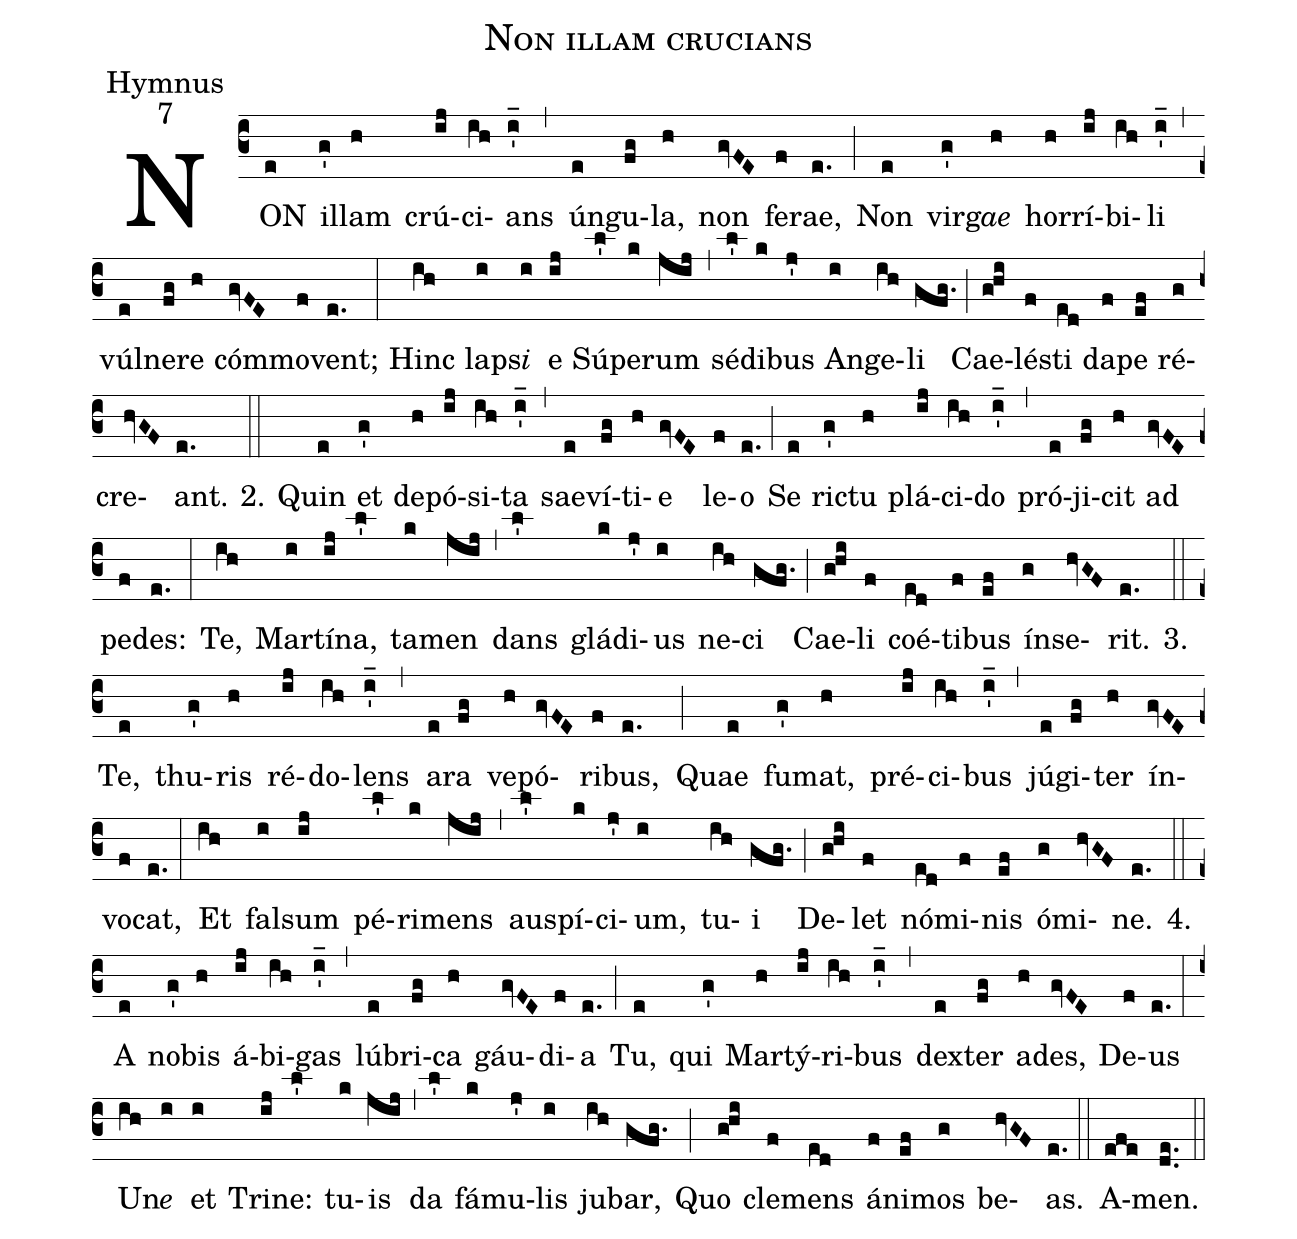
name:Non illam crucians;
office-part:Hymnus;
mode:7;
%%
(c3) NON(e) il(g')lam(h) crú(ij)ci(ih)ans(i'_) (,) ún(e)gu(fg)la,(h) non(gvFE) fe(f)rae,(e.) (;) Non(e) vir(g')g<i>ae</i>(h) hor(h)rí(ij)bi(ih)li(i'_) (,) vúl(e)ne(fg)re(h) cóm(gvFE)mo(f)vent;(e.) (:) Hinc(ih) la(i)ps<i>i</i>(i) e(ij) Sú(l')pe(k)rum(jij) (,) sé(l')di(k)bus(j') An(i)ge(ih)li(gfg.) (;) Cae(g!hi)lé(f)sti(ed) da(f)pe(ef) ré(g)cre(hvGF)ant.(e.) 2.(::) Quin(e) et(g') de(h)pó(ij)si(ih)ta(i'_) (,) sae(e)ví(fg)ti(h)e(gvFE) le(f)o(e.) (;) Se(e) ri(g')ctu(h) plá(ij)ci(ih)do(i'_) (,) pró(e)ji(fg)cit(h) ad(gvFE) pe(f)des:(e.) (:) Te,(ih) Mar(i)tí(ij)na,(l') ta(k)men(jij) (,) dans(l') glá(k)di(j')us(i) ne(ih)ci(gfg.) (;) Cae(g!hi)li(f) coé(ed)ti(f)bus(ef) ín(g)se(hvGF)rit.(e.) 3.(::) Te,(e) thu(g')ris(h) ré(ij)do(ih)lens(i'_) (,) a(e)ra(fg) ve(h)pó(gvFE)ri(f)bus,(e.) (;) Quae(e) fu(g')mat,(h) pré(ij)ci(ih)bus(i'_) (,) jú(e)gi(fg)ter(h) ín(gvFE)vo(f)cat,(e.) (:) Et(ih) fal(i)sum(ij) pé(l')ri(k)mens(jij) (,) au(l')spí(k)ci(j')um,(i) tu(ih)i(gfg.) (;) De(g!hi)let(f) nó(ed)mi(f)nis(ef) ó(g)mi(hvGF)ne.(e.) 4.(::) A(e) no(g')bis(h) á(ij)bi(ih)gas(i'_) (,) lú(e)bri(fg)ca(h) gáu(gvFE)di(f)a(e.) (;) Tu,(e) qui(g') Mar(h)tý(ij)ri(ih)bus(i'_) (,) dex(e)ter(fg) a(h)des,(gvFE) De(f)us(e.) (:) U(ih)n<i>e</i>(i) et(i) Tri(ij)ne:(l') tu(k)is(jij) (,) da(l') fá(k)mu(j')lis(i) ju(ih)bar,(gfg.) (;) Quo(g!hi) cle(f)mens(ed) á(f)ni(ef)mos(g) be(hvGF)as.(e.) (::) A(efe)men.(de..) (::)
